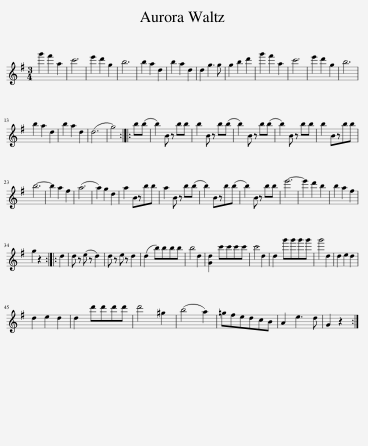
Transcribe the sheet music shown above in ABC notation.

X:1
L:1/8
M:3/4
I:linebreak $
K:G
V:1 treble
V:1
 g'2 f'2 a2 | c'6 | e'2 d'2 g2 | b6 | b2 a2 d2 | %5
 b2 a2 d2 | d2 g3 g | g2 b2 d'2 | g'2 f'2 a2 | c'6 | %10
 e'2 d'2 g2 | b6 |$ b2 a2 d2 | b2 a2 d2 | (d6 | %15
 g4) :: b(b | b2) B z bb | b2 B z b(b | b2) B z b(b | %20
 b2) B z bb | b2 Bzbb |$ b6- | b2 a2 f2 | (a6 | %25
 a2) g2 d2 | a2 Bzbb | a2 B z b(b | b2) Bzb(b | b2) B z bb | %30
 e'6- | e'2 d'2 b2 | b2 a2 f2 |$ g2 z2 :: d2 | %35
 d z (e z d2) | d z e z d2 | (d2 b)bbb | b4 d2 | [Gd]2 c'c'c'c' | %40
 c'4 d2 | d2 g'g'g'g' | g'4 d2 | d2 e2 d2 |$ d2 e2 d2 | %45
 d2 d'd'd'd' | d'4 ^g2 | (b4 a2) | =gfedcB | A2 e3 d | %50
 G2 z2 :| %51
